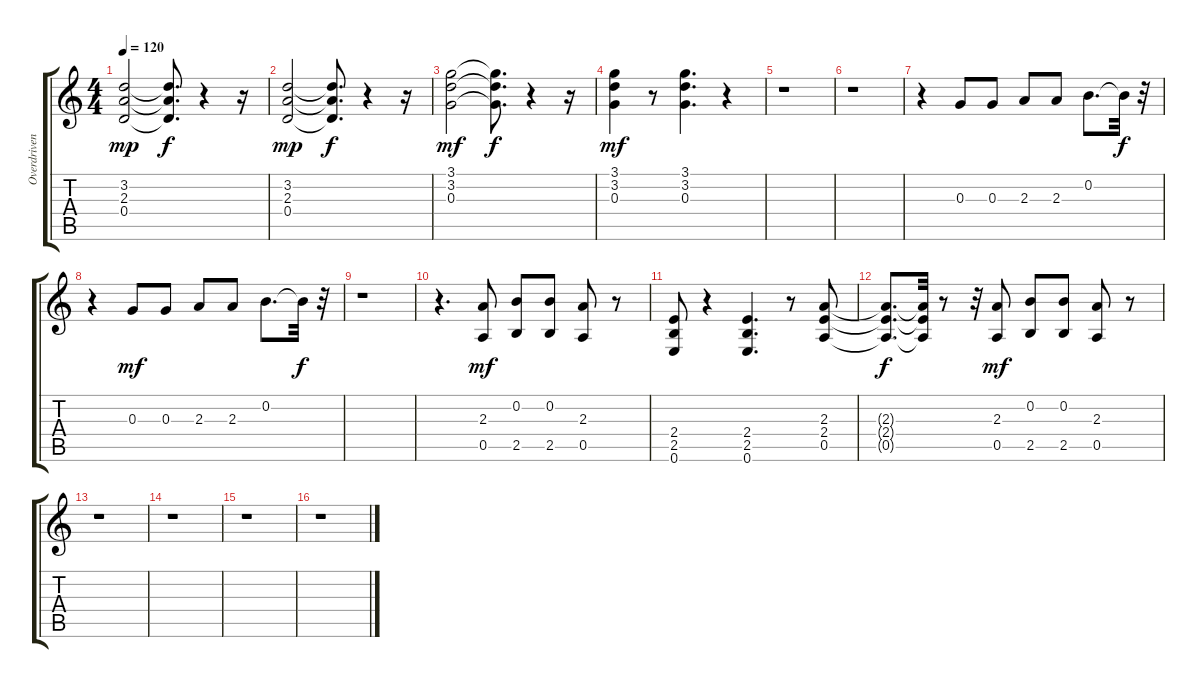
\track ("Overdriven Guitar 3" "Overdriven") {instrument overdrivenguitar}
\staff {score tabs}
\tuning (E4 B3 G3 D3 A2 E2) {hide}
\ts (4 4)
\tempo 120
\clef g2
\ks c
(3.2 2.3 0.4).2{dy mp} (3.2{t} 2.3{t} 0.4{t}).8{d dy f} r.4 r.16 |
(3.2 2.3 0.4).2{dy mp} (3.2{t} 2.3{t} 0.4{t}).8{d dy f} r.4 r.16 |
(3.1 3.2 0.3).2{dy mf} (3.1{t} 3.2{t} 0.3{t}).8{d dy f} r.4 r.16 |
(3.1 3.2 0.3).4{dy mf} r.8 (3.1 3.2 0.3).4{d} r.4 |
r.1 |
r.1 |
r.4 0.3.8 0.3.8 2.3.8 2.3.8 0.2.8{d} 0.2{t}.32{dy f} r.32 |
r.4 0.3.8{dy mf} 0.3.8 2.3.8 2.3.8 0.2.8{d} 0.2{t}.32{dy f} r.32 |
r.1 |
r.4{d} (2.3 0.5).8{dy mf} (0.2 2.5).8 (0.2 2.5).8 (2.3 0.5).8 r.8 |
(2.4 2.5 0.6).8 r.4 (2.4 2.5 0.6).4{d} r.8 (2.3 2.4 0.5).8 |
(2.3{t} 2.4{t} 0.5{t}).8{d dy f} (2.3{t} 2.4{t} 0.5{t}).32 r.8 r.32 (2.3 0.5).8{dy mf} (0.2 2.5).8 (0.2 2.5).8 (2.3 0.5).8 r.8 |
r.1 |
r.1 |
r.1 |
r.1
